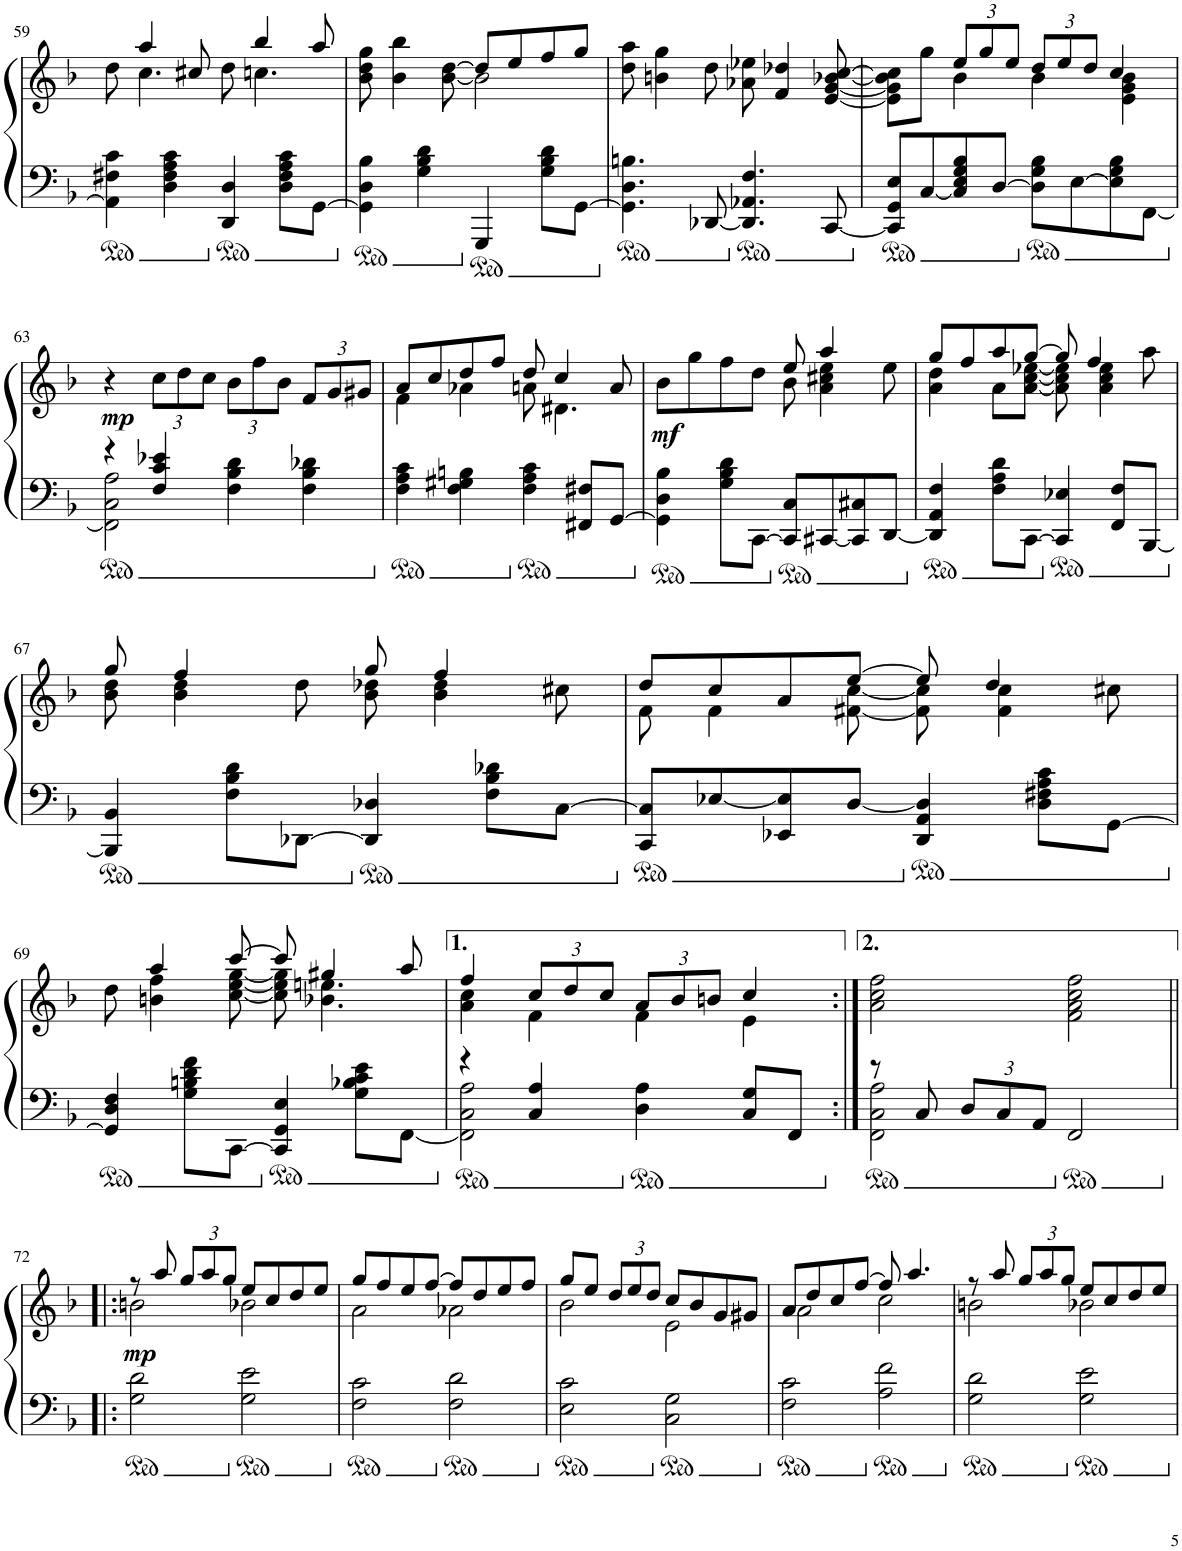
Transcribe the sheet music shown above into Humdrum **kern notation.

**kern	**kern	**dynam
*part1	*part1	*part1
*staff2	*staff1	*staff1/2
*I"Piano	*	*
*I'Pno.	*	*
!!LO:PB:g=z
*clefF4	*clefG2	*
*k[b-]	*k[b-]	*
*F:	*F:	*
*M4/4	*M4/4	*
*met(c)	*met(c)	*
=59	=59	=59
*	*^	*
4AA\] 4F#X\ 4c\	8dd\	8ryy	.
.	4aa/	4.cc\	.
4D\ 4F#\ 4A\ 4c\	.	.	.
.	8cc#X/	.	.
4DD/ 4D/	8dd\	8ryy	.
.	4bb-/	4.ccn\	.
8D\ 8F#\ 8A\ 8c\L	.	.	.
[8GG\J	8aa/	.	.
=60	=60	=60	=60
4GG\] 4D\ 4B-\	8b-\ 8dd\ 8gg\	2ryy	.
.	4b-\ 4bb-\	.	.
4G\ 4B-\ 4d\	.	.	.
.	[8b-\ [8dd\	.	.
4GGG/	8dd/L]	2b-\]	.
.	8ee/	.	.
8G\ 8B-\ 8d\L	8ff/	.	.
[8GG\J	8gg/J	.	.
*	*v	*v	*
=61	=61	=61
4.GG\] 4.D\ 4.Bn\	8dd\ 8aa\	.
.	4bn\ 4gg\	.
[8DD-X/	8dd\	.
4.DD-/] 4.AA-X/ 4.F/	8a-X\ 8ee-X\	.
.	4f/ 4dd-X/	.
[8CC/	[8e/ [8g/ [8b-X/ [8cc/	.
=62	=62	=62
*	*^	*
8CC/] 8GG/ 8E/L	8e\] 8g\] 8b-\] 8cc\]L	4ryy	.
[8C/	8gg\J	.	.
*	*Xbrackettup	*	*
8C/] 8E/ 8G/ 8B-/	12ee/L	4b-\	.
.	12gg/	.	.
[8D/J	.	.	.
.	12ee/J	.	.
8D\] 8G\ 8B-\L	12dd/L	4b-\	.
.	12ee/	.	.
[8E\	.	.	.
.	12dd/J	.	.
8E\] 8G\ 8B-\	4cc/	4e\ 4g\ 4b-\	.
[8FF\J	.	.	.
*	*v	*v	*
!!LO:LB:g=z
=63	=63	=63
*^	*	*
!	!	!	!LO:DY:b
4r	2FF\] 2C\ 2A\	4r	mp
4F/ 4c/ 4e-X/	.	12cc\L	.
.	.	12dd\	.
.	.	12cc\J	.
4F\ 4B-\ 4d\	2ryy	12b-\L	.
.	.	12ff\	.
.	.	12b-\J	.
4F\ 4B-\ 4d-X\	.	12f/L	.
.	.	12g/	.
.	.	12g#X/J	.
*v	*v	*	*
=64	=64	=64
*	*^	*
4F\ 4A\ 4c\	8a/L	4f\	.
.	8cc/	.	.
4F\ 4G#X\ 4Bn\	8dd/	4a-X\	.
.	8ff/J	.	.
4F\ 4A\ 4c\	8dd/	8an\	.
.	4cc/	4.d#X\	.
8FF#X/ 8F#X/L	.	.	.
[8GG/J	8a/	.	.
=65	=65	=65	=65
!	!	!	!LO:DY:b
4GG\] 4D\ 4B-\	8b-\L	2ryy	mf
.	8gg\	.	.
8G\ 8B-\ 8d\L	8ff\	.	.
[8CC\J	8dd\J	.	.
8CC/] 8C/L	8ee/	8b-\	.
[8CC#X/	4aa/	4a\ 4cc#X\ 4ee\	.
8CC#/] 8C#X/	.	.	.
[8DD/J	8ee\	8ryy	.
=66	=66	=66	=66
4DD/] 4AA/ 4F/	8gg/L	4a\ 4dd\	.
.	8ff/	.	.
8F\ 8A\ 8d\L	8aa/	8a\L	.
[8CC\J	[8gg/J	[8a\ [8cc\ [8ee-X\J	.
4CC/] 4E-X/	8gg/]	8a\] 8cc\] 8ee-\]	.
.	4ff/	4a\ 4cc\ 4ee-\	.
8FF/ 8F/L	.	.	.
[8BBB-/J	8aa\	8ryy	.
!!LO:LB:g=z	!!
=67	=67	=67	=67
4BBB-/] 4BB-/	8gg/	8b-\ 8dd\	.
.	4ff/	4b-\ 4dd\	.
8F\ 8B-\ 8d\L	.	.	.
[8DD-X\J	8dd\	8ryy	.
4DD-/] 4D-X/	8gg/	8b-\ 8dd-X\	.
.	4ff/	4b-\ 4dd-\	.
8F\ 8B-\ 8d-X\L	.	.	.
[8C\J	8cc#X\	8ryy	.
=68	=68	=68	=68
8CC/ 8C/]L	8dd/L	8f\	.
[8E-X/	8cc/	4f\	.
8EE-X/ 8E-/]	8a/	.	.
[8D/J	[8ee/J	[8f#X\ [8cc\	.
4DD/ 4AA/ 4D/]	8ee/]	8f#\] 8cc\]	.
.	4dd/	4f#\ 4cc\	.
8D\ 8F#X\ 8A\ 8c\L	.	.	.
[8GG\J	8cc#X\	8ryy	.
!!LO:LB:g=z	!!
=69	=69	=69	=69
4GG/] 4D/ 4F/	8dd\	8ryy	.
.	4aa/	4bn\ 4ff\	.
8G\ 8Bn\ 8d\ 8f\L	.	.	.
[8CC\J	[8ccc/	[8cc\ [8ee\ [8gg\	.
4CC/] 4GG/ 4E/	8ccc/]	8cc\] 8ee\] 8gg\]	.
.	4gg#X/	4.b-X\ 4.een\	.
8G\ 8B-X\ 8c\ 8e\L	.	.	.
[8FF\J	8aa/	.	.
=70	=70	=70	=70
*^	*	*	*
4r	2FF\] 2C\ 2A\	4ff/	4a\ 4cc\	.
4C/ 4A/	.	12cc/L	4f\	.
.	.	12dd/	.	.
.	.	12cc/J	.	.
4D\ 4A\	2ryy	12a/L	4f\	.
.	.	12b-/	.	.
.	.	12bn/J	.	.
8C/ 8G/L	.	4cc/	4e\	.
8FF/J	.	.	.	.
*	*	*v	*v	*
=71:|!	=71:|!	=71:|!	=71:|!
8r	2FF\ 2C\ 2A\	2a\ 2cc\ 2ff\	.
8C/	.	.	.
*Xbrackettup	*	*	*
12D/L	.	.	.
12C/	.	.	.
12AA/J	.	.	.
2FF/	2ryy	2f\ 2a\ 2cc\ 2ff\	.
!!LO:LB:g=z
=72!|:	=72!|:	=72!|:	=72!|:
*	*	*^	*
!	!	!	!	!LO:DY:b
*v	*v	*	*	*
2G\ 2d\	8r	2bn\	mp
.	8aa/	.	.
.	12gg/L	.	.
.	12aa/	.	.
.	12gg/J	.	.
2G\ 2e\	8ee/L	2b-X\	.
.	8cc/	.	.
.	8dd/	.	.
.	8ee/J	.	.
=73	=73	=73	=73
2F\ 2c\	8gg/L	2a\	.
.	8ff/	.	.
.	8ee/	.	.
.	[8ff/J	.	.
2F\ 2d\	8ff/L]	2a-X\	.
.	8dd/	.	.
.	8ee/	.	.
.	8ff/J	.	.
=74	=74	=74	=74
2E\ 2c\	8gg/L	2b-\	.
.	8ee/J	.	.
.	12dd/L	.	.
.	12ee/	.	.
.	12dd/J	.	.
2C\ 2G\	8cc/L	2e\	.
.	8b-/	.	.
.	8g/	.	.
.	8g#X/J	.	.
=75	=75	=75	=75
2F\ 2c\	8a/L	2a\	.
.	8dd/	.	.
.	8cc/	.	.
.	[8ff/J	.	.
2A\ 2f\	8ff/]	2cc\	.
.	4.aa/	.	.
=76	=76	=76	=76
2G\ 2d\	8r	2bn\	.
.	8aa/	.	.
.	12gg/L	.	.
.	12aa/	.	.
.	12gg/J	.	.
2G\ 2e\	8ee/L	2b-X\	.
.	8cc/	.	.
.	8dd/	.	.
.	8ee/J	.	.
*	*v	*v	*
=	=	=
*-	*-	*-
